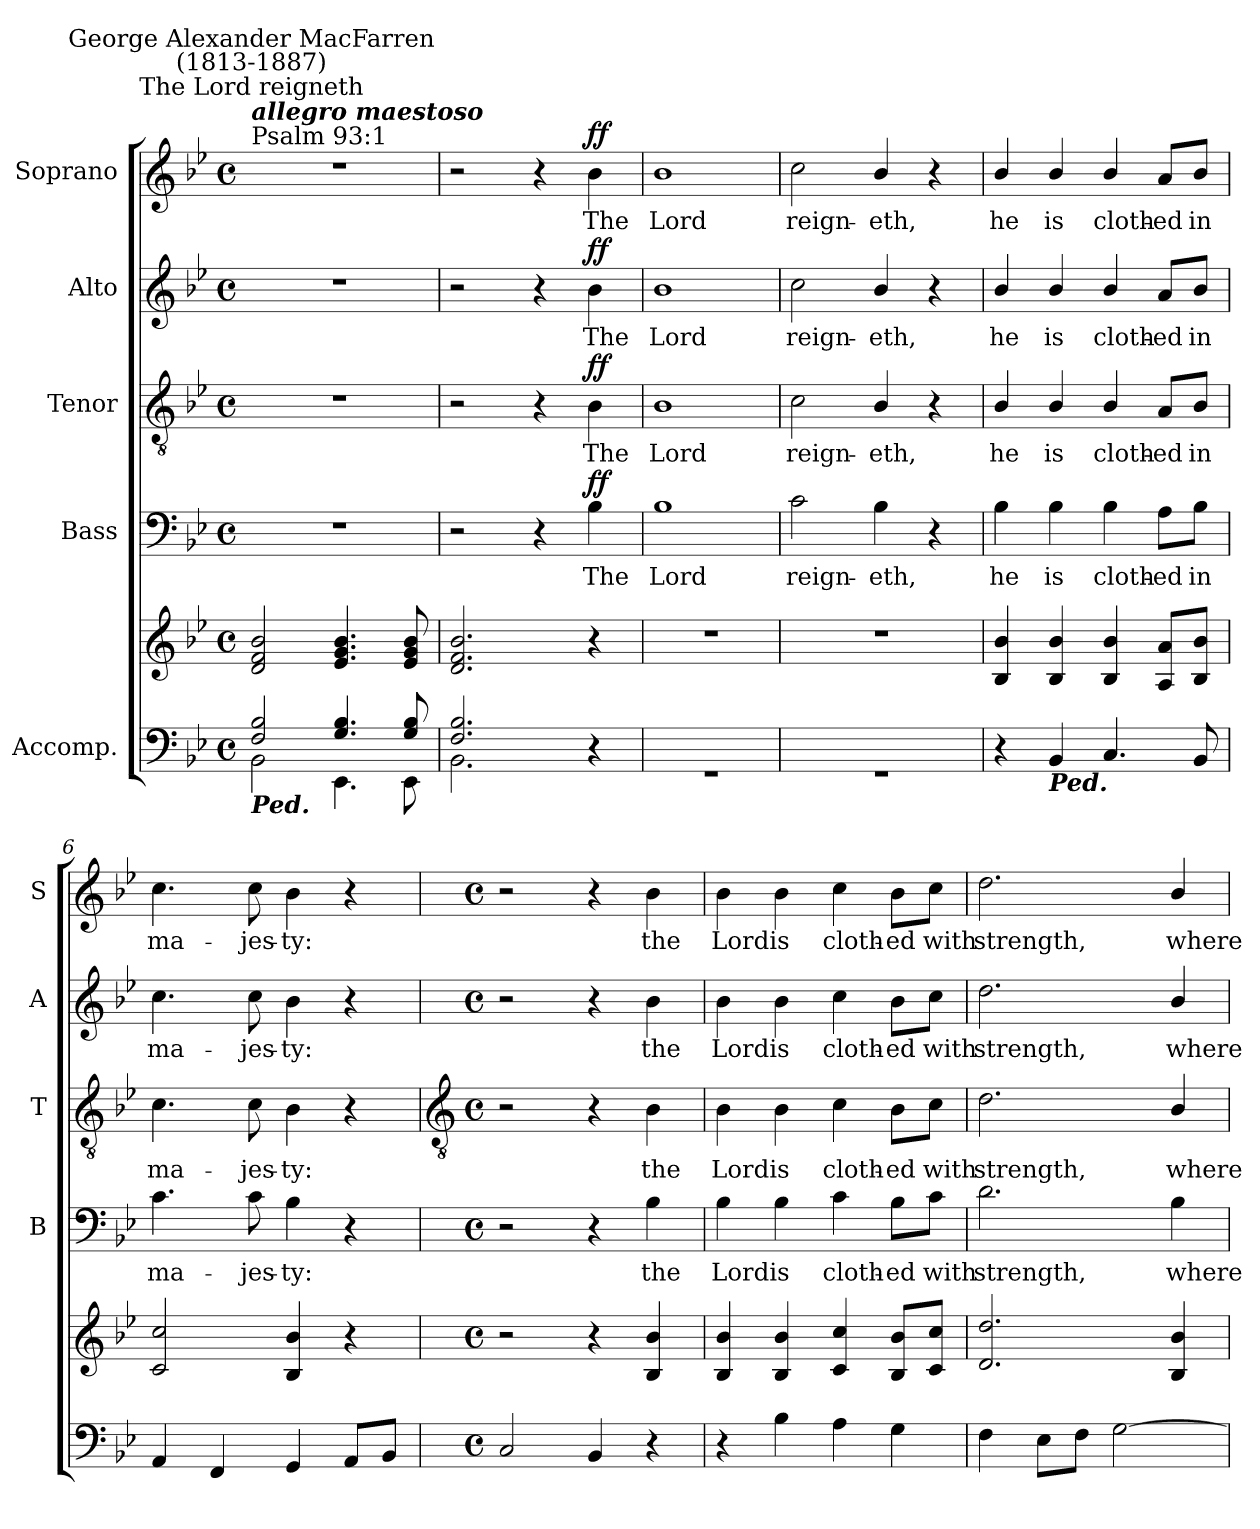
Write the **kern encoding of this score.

**kern	**kern	**kern	**text	**dynam	**kern	**text	**dynam	**kern	**text	**dynam	**kern	**text	**dynam
*part5	*part5	*part4	*part4	*part4	*part3	*part3	*part3	*part2	*part2	*part2	*part1	*part1	*part1
*staff6	*staff5	*staff4	*staff4	*staff4	*staff3	*staff3	*staff3	*staff2	*staff2	*staff2	*staff1	*staff1	*staff1
*I"Accomp.	*	*I"Bass	*	*	*I"Tenor	*	*	*I"Alto	*	*	*I"Soprano	*	*
*	*	*I'B	*	*	*I'T	*	*	*I'A	*	*	*I'S	*	*
*clefF4	*clefG2	*clefF4	*	*	*clefGv2	*	*	*clefG2	*	*	*clefG2	*	*
*k[b-e-]	*k[b-e-]	*k[b-e-]	*	*	*k[b-e-]	*	*	*k[b-e-]	*	*	*k[b-e-]	*	*
*B-:	*B-:	*B-:	*	*	*B-:	*	*	*B-:	*	*	*B-:	*	*
*M4/4	*M4/4	*M4/4	*	*	*M4/4	*	*	*M4/4	*	*	*M4/4	*	*
*met(c)	*met(c)	*met(c)	*	*	*met(c)	*	*	*met(c)	*	*	*met(c)	*	*
*MM88	*MM88	*MM88	*	*	*MM88	*	*	*MM88	*	*	*MM88	*	*
=1	=1	=1	=1	=1	=1	=1	=1	=1	=1	=1	=1	=1	=1
*^	*	*	*	*	*	*	*	*	*	*	*	*	*
!	!	!	!	!	!	!	!	!	!	!	!	!LO:TX:a:t=Psalm 93&colon;1	!	!
!	!	!	!	!	!	!	!	!	!	!	!	!LO:TX:a:Bi:t=allegro maestoso	!	!
!	!	!	!	!	!	!	!	!	!	!	!	!LO:TX:a:cj:t=The Lord reigneth	!	!
!	!	!	!	!	!	!	!	!	!	!	!	!LO:TX:a:cj:t=George Alexander MacFarren\n(1813-1887)	!	!
!LO:TX:b:Bi:t=Ped.	!	!	!	!	!	!	!	!	!	!	!	!	!	!
2F/ 2B-/	2BB-\	2d 2f 2b-	1r	.	.	1r	.	.	1r	.	.	1r	.	.
4.G/ 4.B-/	4.EE-\	4.e- 4.g 4.b-	.	.	.	.	.	.	.	.	.	.	.	.
8G/ 8B-/	8EE-\	8e- 8g 8b-	.	.	.	.	.	.	.	.	.	.	.	.
=2	=2	=2	=2	=2	=2	=2	=2	=2	=2	=2	=2	=2	=2	=2
2.F/ 2.B-/	2.BB-\	2.d 2.f 2.b-	2r	.	.	2r	.	.	2r	.	.	2r	.	.
.	.	.	4r	.	.	4r	.	.	4r	.	.	4r	.	.
!	!	!	!	!LO:LY:b	!LO:DY:b	!	!LO:LY:b	!LO:DY:b	!	!LO:LY:b	!LO:DY:b	!	!LO:LY:b	!LO:DY:b
4ryy	4r	4r	4B-	The	ff	4B-	The	ff	4b-	The	ff	4b-	The	ff
=3	=3	=3	=3	=3	=3	=3	=3	=3	=3	=3	=3	=3	=3	=3
!	!	!	!	!LO:LY:b	!	!	!LO:LY:b	!	!	!LO:LY:b	!	!	!LO:LY:b	!
1ryy	1r	1r	1B-	Lord	.	1B-	Lord	.	1b-	Lord	.	1b-	Lord	.
=4	=4	=4	=4	=4	=4	=4	=4	=4	=4	=4	=4	=4	=4	=4
!	!	!	!	!LO:LY:b	!	!	!LO:LY:b	!	!	!LO:LY:b	!	!	!LO:LY:b	!
1ryy	1r	1r	2c	reign-	.	2c	reign-	.	2cc	reign-	.	2cc	reign-	.
!	!	!	!	!LO:LY:b	!	!	!LO:LY:b	!	!	!LO:LY:b	!	!	!LO:LY:b	!
.	.	.	4B-\	-eth,	.	4B-/	-eth,	.	4b-/	-eth,	.	4b-/	-eth,	.
.	.	.	4r	.	.	4r	.	.	4r	.	.	4r	.	.
*v	*v	*	*	*	*	*	*	*	*	*	*	*	*	*
=5	=5	=5	=5	=5	=5	=5	=5	=5	=5	=5	=5	=5	=5
!	!	!	!LO:LY:b	!	!	!LO:LY:b	!	!	!LO:LY:b	!	!	!LO:LY:b	!
4r	4B-/ 4b-/	4B-\	he	.	4B-/	he	.	4b-/	he	.	4b-/	he	.
!LO:TX:b:Bi:t=Ped.	!	!	!	!	!	!	!	!	!	!	!	!	!
!	!	!	!LO:LY:b	!	!	!LO:LY:b	!	!	!LO:LY:b	!	!	!LO:LY:b	!
4BB-/	4B-/ 4b-/	4B-\	is	.	4B-/	is	.	4b-/	is	.	4b-/	is	.
!	!	!	!LO:LY:b	!	!	!LO:LY:b	!	!	!LO:LY:b	!	!	!LO:LY:b	!
4.C/	4B-/ 4b-/	4B-\	cloth-	.	4B-/	cloth-	.	4b-/	cloth-	.	4b-/	cloth-	.
!	!	!	!LO:LY:b	!	!	!LO:LY:b	!	!	!LO:LY:b	!	!	!LO:LY:b	!
.	8A 8aL	8A\L	-ed	.	8A/L	-ed	.	8a/L	-ed	.	8a/L	-ed	.
!	!	!	!LO:LY:b	!	!	!LO:LY:b	!	!	!LO:LY:b	!	!	!LO:LY:b	!
8BB-/	8B- 8b-J	8B-\J	in	.	8B-/J	in	.	8b-/J	in	.	8b-/J	in	.
=6	=6	=6	=6	=6	=6	=6	=6	=6	=6	=6	=6	=6	=6
!	!	!	!LO:LY:b	!	!	!LO:LY:b	!	!	!LO:LY:b	!	!	!LO:LY:b	!
4AA/	2c 2cc	4.c	ma-	.	4.c	ma-	.	4.cc	ma-	.	4.cc	ma-	.
4FF/	.	.	.	.	.	.	.	.	.	.	.	.	.
!	!	!	!LO:LY:b	!	!	!LO:LY:b	!	!	!LO:LY:b	!	!	!LO:LY:b	!
.	.	8c	-jes-	.	8c	-jes-	.	8cc	-jes-	.	8cc	-jes-	.
!	!	!	!LO:LY:b	!	!	!LO:LY:b	!	!	!LO:LY:b	!	!	!LO:LY:b	!
4GG/	4B- 4b-	4B-	-ty:	.	4B-	-ty:	.	4b-	-ty:	.	4b-	-ty:	.
8AA/L	4r	4r	.	.	4r	.	.	4r	.	.	4r	.	.
8BB-/J	.	.	.	.	.	.	.	.	.	.	.	.	.
!!LO:LB:g=z
=7	=7	=7	=7	=7	=7	=7	=7	=7	=7	=7	=7	=7	=7
*	*	*	*	*	*clefGv2	*	*	*	*	*	*	*	*
*M4/4	*M4/4	*M4/4	*	*	*M4/4	*	*	*M4/4	*	*	*M4/4	*	*
*met(c)	*met(c)	*met(c)	*	*	*met(c)	*	*	*met(c)	*	*	*met(c)	*	*
2C/	2r	2r	.	.	2r	.	.	2r	.	.	2r	.	.
4BB-/	4r	4r	.	.	4r	.	.	4r	.	.	4r	.	.
!	!	!	!LO:LY:b	!	!	!LO:LY:b	!	!	!LO:LY:b	!	!	!LO:LY:b	!
4r	4B- 4b-	4B-	the	.	4B-	the	.	4b-	the	.	4b-	the	.
=8	=8	=8	=8	=8	=8	=8	=8	=8	=8	=8	=8	=8	=8
!	!	!	!LO:LY:b	!	!	!LO:LY:b	!	!	!LO:LY:b	!	!	!LO:LY:b	!
4r	4B- 4b-	4B-	Lord	.	4B-	Lord	.	4b-	Lord	.	4b-	Lord	.
!	!	!	!LO:LY:b	!	!	!LO:LY:b	!	!	!LO:LY:b	!	!	!LO:LY:b	!
4B-	4B- 4b-	4B-	is	.	4B-	is	.	4b-	is	.	4b-	is	.
!	!	!	!LO:LY:b	!	!	!LO:LY:b	!	!	!LO:LY:b	!	!	!LO:LY:b	!
4A	4c 4cc	4c	cloth-	.	4c	cloth-	.	4cc	cloth-	.	4cc	cloth-	.
!	!	!	!LO:LY:b	!	!	!LO:LY:b	!	!	!LO:LY:b	!	!	!LO:LY:b	!
4G	8B- 8b-L	8B-\L	-ed	.	8B-\L	-ed	.	8b-\L	-ed	.	8b-\L	-ed	.
!	!	!	!LO:LY:b	!	!	!LO:LY:b	!	!	!LO:LY:b	!	!	!LO:LY:b	!
.	8c 8ccJ	8c\J	with	.	8c\J	with	.	8cc\J	with	.	8cc\J	with	.
=9	=9	=9	=9	=9	=9	=9	=9	=9	=9	=9	=9	=9	=9
!	!	!	!LO:LY:b	!	!	!LO:LY:b	!	!	!LO:LY:b	!	!	!LO:LY:b	!
4F	2.d 2.dd	2.d	strength,	.	2.d	strength,	.	2.dd	strength,	.	2.dd	strength,	.
8E-L	.	.	.	.	.	.	.	.	.	.	.	.	.
8FJ	.	.	.	.	.	.	.	.	.	.	.	.	.
[2G	.	.	.	.	.	.	.	.	.	.	.	.	.
!	!	!	!LO:LY:b	!	!	!LO:LY:b	!	!	!LO:LY:b	!	!	!LO:LY:b	!
.	4B-/ 4b-/	4B-\	where-	.	4B-/	where-	.	4b-/	where-	.	4b-/	where-	.
=	=	=	=	=	=	=	=	=	=	=	=	=	=
*-	*-	*-	*-	*-	*-	*-	*-	*-	*-	*-	*-	*-	*-
